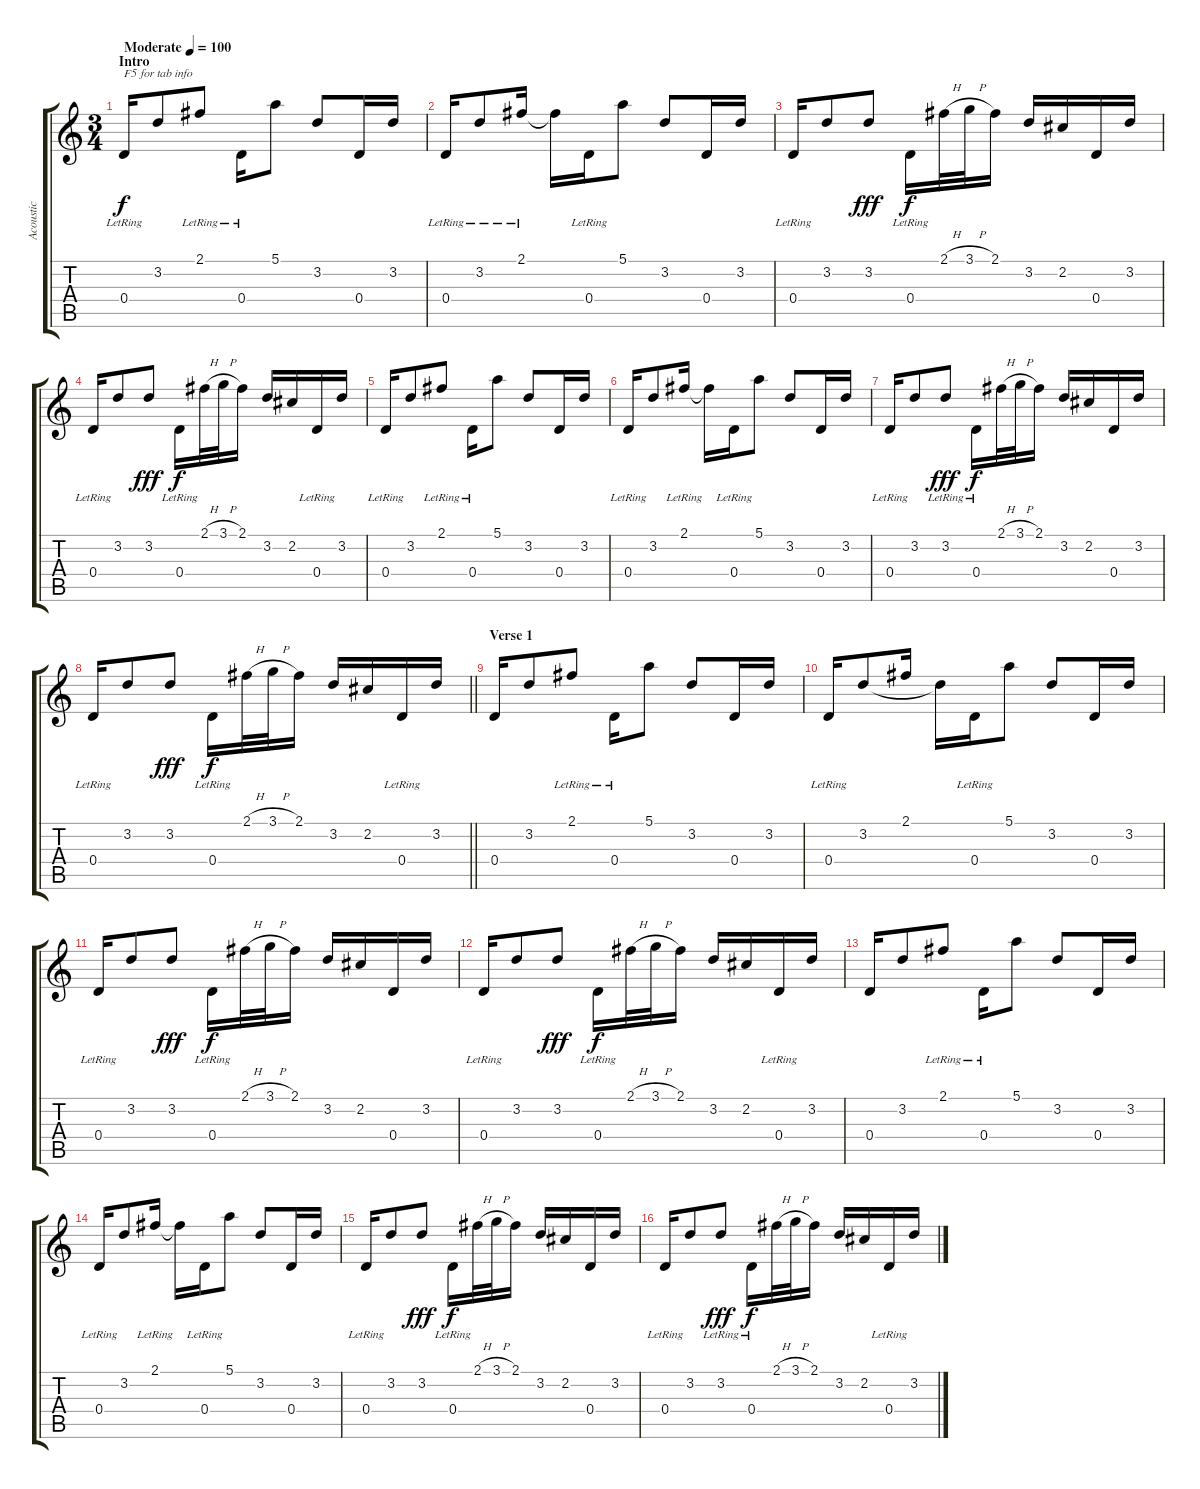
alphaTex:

\track ("Acoustic" "Acoustic") {instrument acousticguitarsteel}
\staff {score tabs}
\tuning (E4 B3 G3 D3 A2 D2) {hide}
\ts (3 4)
\section ("" "Intro")
\tempo (100 "Moderate")
\clef g2
\ks c
0.4{lr}.16{txt "F5 for tab info" dy f instrument acousticguitarsteel} 3.2.8 2.1{lr}.8 0.4{lr}.16 5.1.8 3.2.8 0.4.16 3.2.16 |
0.4{lr}.16 3.2{lr}.8 2.1{lr}.16 2.1{t}.16 0.4{lr}.16 5.1.8 3.2.8 0.4.16 3.2.16 |
0.4{lr}.16 3.2.8 3.2.8{dy fff} 0.4{lr}.16{dy f} 2.1{h}.32 3.1{h}.32 2.1.16 3.2.16 2.2.16 0.4.16 3.2.16 |
0.4{lr}.16 3.2.8 3.2.8{dy fff} 0.4{lr}.16{dy f} 2.1{h}.32 3.1{h}.32 2.1.16 3.2.16 2.2.16 0.4{lr}.16 3.2.16 |
0.4{lr}.16 3.2.8 2.1{lr}.8 0.4{lr}.16 5.1.8 3.2.8 0.4.16 3.2.16 |
0.4{lr}.16 3.2.8 2.1{lr}.16 2.1{t}.16 0.4{lr}.16 5.1.8 3.2.8 0.4.16 3.2.16 |
0.4{lr}.16 3.2.8 3.2{lr}.8{dy fff} 0.4{lr}.16{dy f} 2.1{h}.32 3.1{h}.32 2.1.16 3.2.16 2.2.16 0.4.16 3.2.16 |
\barLineRight lightlight
0.4{lr}.16 3.2.8 3.2.8{dy fff} 0.4{lr}.16{dy f} 2.1{h}.32 3.1{h}.32 2.1.16 3.2.16 2.2.16 0.4{lr}.16 3.2.16 |
\section ("" "Verse 1")
0.4.16 3.2.8 2.1{lr}.8 0.4{lr}.16 5.1.8 3.2.8 0.4.16 3.2.16 |
0.4{lr}.16 3.2.8 2.1.16 3.2{t}.16 0.4{lr}.16 5.1.8 3.2.8 0.4.16 3.2.16 |
0.4{lr}.16 3.2.8 3.2.8{dy fff} 0.4{lr}.16{dy f} 2.1{h}.32 3.1{h}.32 2.1.16 3.2.16 2.2.16 0.4.16 3.2.16 |
0.4{lr}.16 3.2.8 3.2.8{dy fff} 0.4{lr}.16{dy f} 2.1{h}.32 3.1{h}.32 2.1.16 3.2.16 2.2.16 0.4{lr}.16 3.2.16 |
0.4.16 3.2.8 2.1{lr}.8 0.4{lr}.16 5.1.8 3.2.8 0.4.16 3.2.16 |
0.4{lr}.16 3.2.8 2.1{lr}.16 2.1{t}.16 0.4{lr}.16 5.1.8 3.2.8 0.4.16 3.2.16 |
0.4{lr}.16 3.2.8 3.2.8{dy fff} 0.4{lr}.16{dy f} 2.1{h}.32 3.1{h}.32 2.1.16 3.2.16 2.2.16 0.4.16 3.2.16 |
0.4{lr}.16 3.2.8 3.2{lr}.8{dy fff} 0.4{lr}.16{dy f} 2.1{h}.32 3.1{h}.32 2.1.16 3.2.16 2.2.16 0.4{lr}.16 3.2.16
